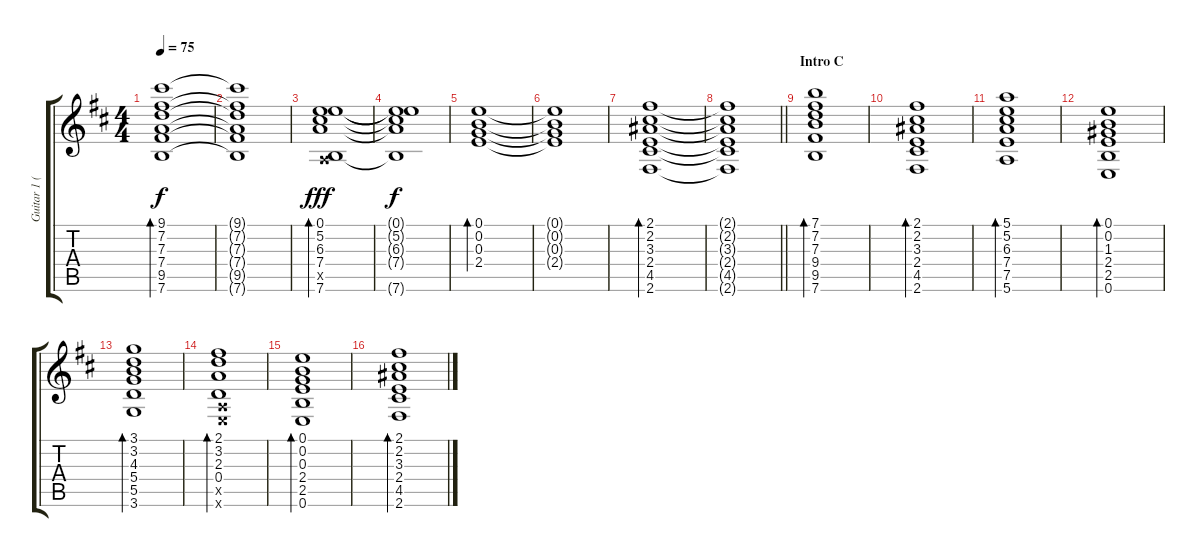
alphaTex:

\track ("Guitar 1 (12-string)" "Guitar 1 (") {instrument acousticguitarsteel}
\staff {score tabs}
\tuning (E4 B3 G3 D3 A2 E2) {hide}
\ts (4 4)
\tempo 75
\clef g2
\ks bminor
(9.1 7.2 7.3 7.4 9.5 7.6).1{bd 240 dy f} |
(9.1{t} 7.2{t} 7.3{t} 7.4{t} 9.5{t} 7.6{t}).1 |
(0.1 5.2 6.3 7.4 0.5{x} 7.6).1{bd 240 dy fff} |
(0.1{t} 5.2{t} 6.3{t} 7.4{t} 7.6{t}).1{dy f} |
(0.1 0.2 0.3 2.4).1{bd 240} |
(0.1{t} 0.2{t} 0.3{t} 2.4{t}).1 |
(2.1 2.2 3.3 2.4 4.5 2.6).1{bd 240} |
\barLineRight lightlight
(2.1{t} 2.2{t} 3.3{t} 2.4{t} 4.5{t} 2.6{t}).1 |
\section ("" "Intro C")
(7.1 7.2 7.3 9.4 9.5 7.6).1{bd 240} |
(2.1 2.2 3.3 2.4 4.5 2.6).1{bd 240} |
(5.1 5.2 6.3 7.4 7.5 5.6).1{bd 240} |
(0.1 0.2 1.3 2.4 2.5 0.6).1{bd 240} |
(3.1 3.2 4.3 5.4 5.5 3.6).1{bd 240} |
(2.1 3.2 2.3 0.4 0.5{x} 0.6{x}).1{bd 240} |
(0.1 0.2 0.3 2.4 2.5 0.6).1{bd 240} |
(2.1 2.2 3.3 2.4 4.5 2.6).1{bd 240}
